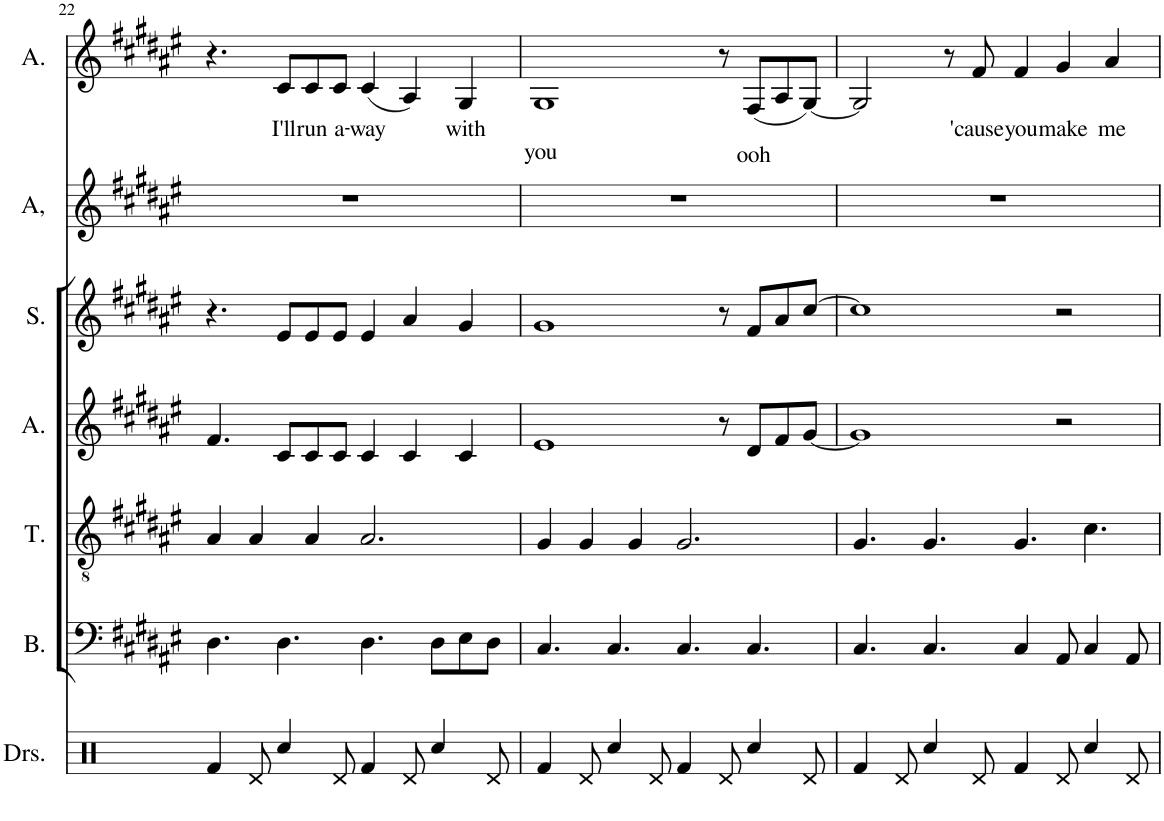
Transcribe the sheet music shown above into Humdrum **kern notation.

**kern	**kern	**kern	**kern	**kern	**kern	**kern	**text
*part7	*part6	*part5	*part4	*part3	*part2	*part1	*part1
*staff7	*staff6	*staff5	*staff4	*staff3	*staff2	*staff1	*staff1
*I"Drumset	*I"Bass	*I"Tenor	*I"Alto	*I"Soprano	*I"Alto	*I"Alto	*
*I'Drs.	*I'B.	*I'T.	*I'A.	*I'S.	*I'A,	*I'A.	*
!!LO:PB:g=z
*clefX	*clefF4	*clefGv2	*clefG2	*clefG2	*clefG2	*clefG2	*
*k[]	*k[f#c#g#d#a#e#]	*k[f#c#g#d#a#e#]	*k[f#c#g#d#a#e#]	*k[f#c#g#d#a#e#]	*k[f#c#g#d#a#e#]	*k[f#c#g#d#a#e#]	*
*M12/8	*M12/8	*M12/8	*M12/8	*M12/8	*M12/8	*M12/8	*
=22	=22	=22	=22	=22	=22	=22	=22
4Rf/	4.D#\	4A#/	4.f#/	4.r	1.r	4.r	.
8Rd/	.	4A#/	.	.	.	.	.
!	!	!	!	!	!	!	!LO:LY:b
4Rcc/	4.D#\	.	8c#/L	8e#/L	.	8c#/L	I'll
!	!	!	!	!	!	!	!LO:LY:b
.	.	4A#/	8c#/	8e#/	.	8c#/	run
!	!	!	!	!	!	!	!LO:LY:b
8Rd/	.	.	8c#/J	8e#/J	.	8c#/J	a-
!	!	!	!	!	!	!	!LO:LY:b
4Rf/	4.D#\	2.A#/	4c#/	4e#/	.	(4c#/	-way
8Rd/	.	.	4c#/	4a#/	.	4A#/)	.
4Rcc/	8D#\L	.	.	.	.	.	.
!	!	!	!	!	!	!	!LO:LY:b
.	8E#\	.	4c#/	4g#/	.	4G#/	with
8Rd/	8D#\J	.	.	.	.	.	.
=23	=23	=23	=23	=23	=23	=23	=23
!	!	!	!	!	!	!	!LO:LY:b
4Rf/	4.C#/	4G#/	1e#	1g#	1.r	1G#	you
8Rd/	.	4G#/	.	.	.	.	.
4Rcc/	4.C#/	.	.	.	.	.	.
.	.	4G#/	.	.	.	.	.
8Rd/	.	.	.	.	.	.	.
4Rf/	4.C#/	2.G#/	.	.	.	.	.
8Rd/	.	.	8r	8r	.	8r	.
!	!	!	!	!	!	!	!LO:LY:b
4Rcc/	4.C#/	.	8d#/L	8f#/L	.	(8F#/L	ooh
.	.	.	8f#/	8a#/	.	8A#/	.
8Rd/	.	.	[8g#/J	[8cc#/J	.	[8G#/J)	.
=24	=24	=24	=24	=24	=24	=24	=24
4Rf/	4.C#/	4.G#/	1g#]	1cc#]	1.r	2G#/]	.
8Rd/	.	.	.	.	.	.	.
4Rcc/	4.C#/	4.G#/	.	.	.	.	.
.	.	.	.	.	.	8r	.
!	!	!	!	!	!	!	!LO:LY:b
8Rd/	.	.	.	.	.	8f#/	'cause
!	!	!	!	!	!	!	!LO:LY:b
4Rf/	4C#/	4.G#/	.	.	.	4f#/	you
!	!	!	!	!	!	!	!LO:LY:b
8Rd/	8AA#/	.	2r	2r	.	4g#/	make
4Rcc/	4C#/	4.c#\	.	.	.	.	.
!	!	!	!	!	!	!	!LO:LY:b
.	.	.	.	.	.	4a#/	me
8Rd/	8AA#/	.	.	.	.	.	.
=	=	=	=	=	=	=	=
*-	*-	*-	*-	*-	*-	*-	*-
